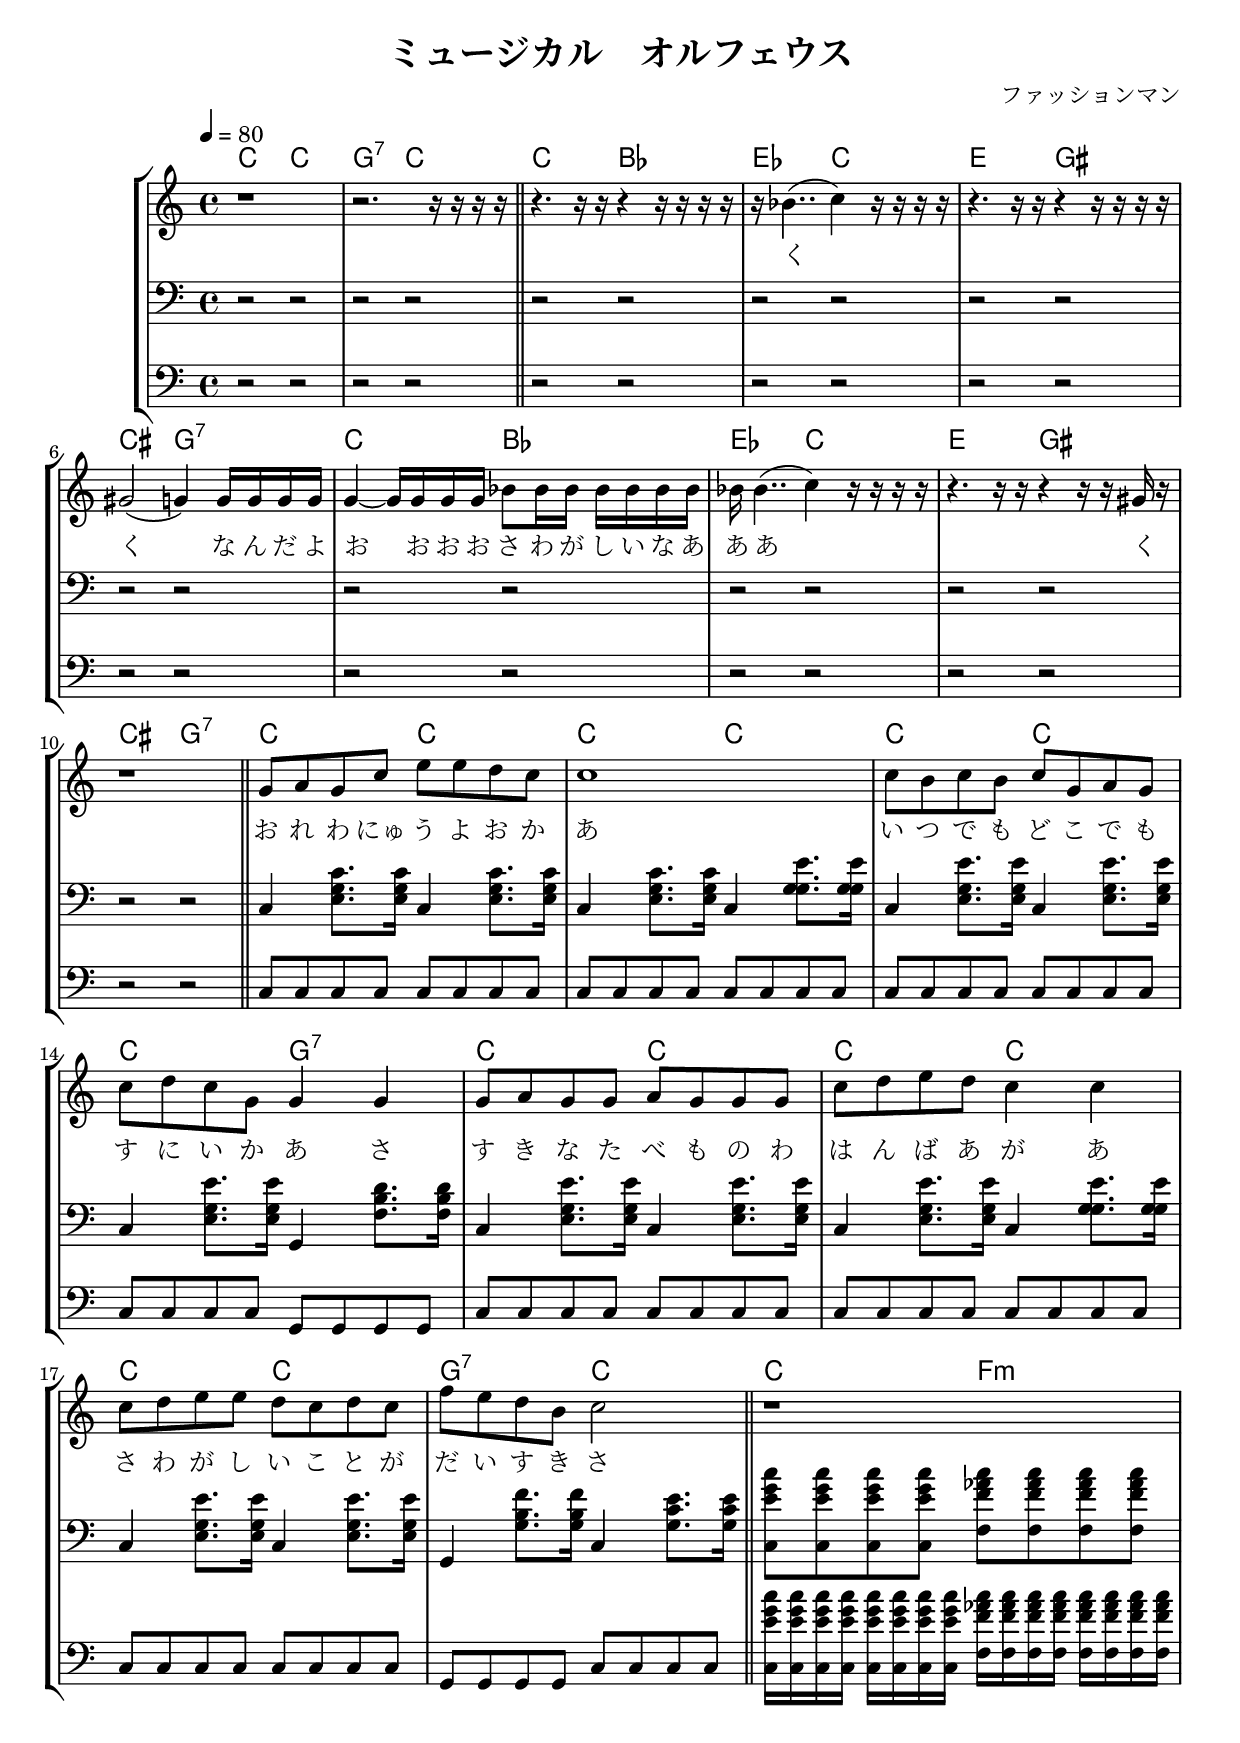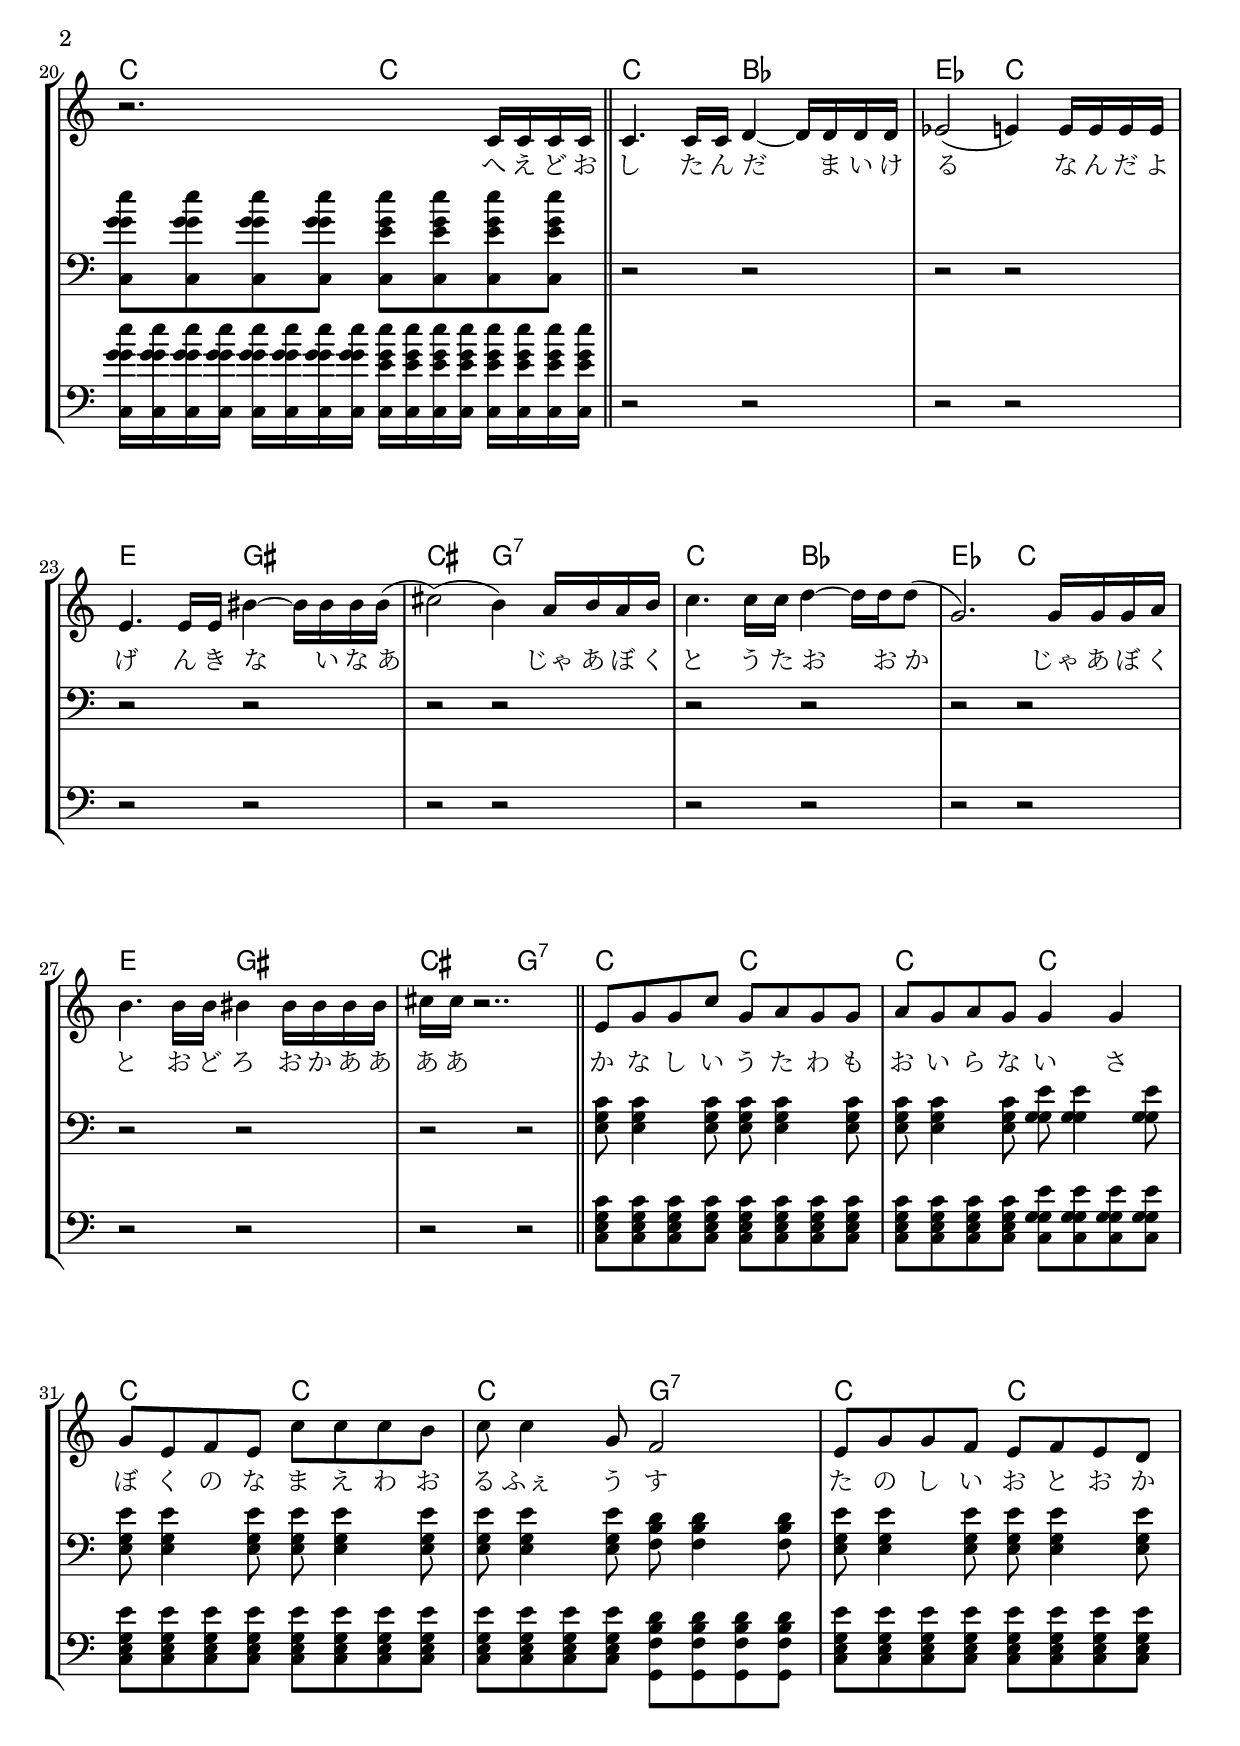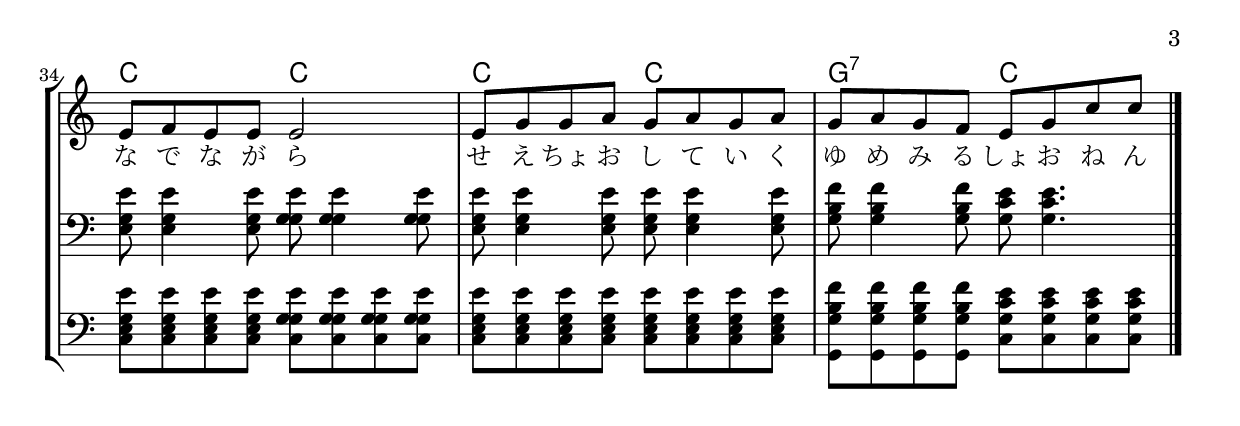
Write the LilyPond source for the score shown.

\version "2.12.1"

\header {
	title = \markup {ミュージカル　オルフェウス}
	composer = \markup \center-column {ファッションマン}
}

harmony = \chordmode {
	c2 c g:7 c 

	c bes es c e gis cis g:7 c bes es c e gis cis g:7 

	c c c c c c c g:7 c c c c c c g:7 c 

	c f:m c c 

	c bes es c e gis cis g:7 c bes es c e gis cis g:7 

	c c c c c c c g:7 c c c c c c g:7 c 
}

melody = {
	\key c \major
	\tempo 4 = 80
	r1 | r2. 
	\set Staff.midiInstrument = #"fss0.42"
	r16  r16  r16  r16 
	r4.  r16  r16  r4~r16  r16  r16  r16 
	r16  bes'4..  (c''4)  r16  r16  r16  r16 
	r4.  r16  r16  r4~r16  r16  r16  r16 
	gis'2  (g'4)  g'16  g'16  g'16  g'16 
	g'4~g'16  g'16  g'16  g'16  bes'8  bes'16  bes'16  bes'16  bes'16  bes'16  bes'16 
	bes'16  bes'4..  (c''4)  r16  r16  r16  r16 
	r4.  r16  r16  r4~r16  r16  gis'16  r16
	r1 	\set Staff.midiInstrument = #"fss0.42"
	 g'8  a'8  g'8  c''8  e''8  e''8  d''8  c''8 
	c''1 
	c''8  b'8  c''8  b'8  c''8  g'8  a'8  g'8 
	c''8  d''8  c''8  g'8  g'4  g'4 
	g'8  a'8  g'8  g'8  a'8  g'8  g'8  g'8 
	c''8  d''8  e''8  d''8  c''4  c''4 
	c''8  d''8  e''8  e''8  d''8  c''8  d''8  c''8 
	f''8  e''8  d''8  b'8  c''2
	r1 | r2. 
	\set Staff.midiInstrument = #"fss0.42"
	c'16  c'16  c'16  c'16 
	c'4.  c'16  c'16  d'4~d'16  d'16  d'16  d'16 
	es'2  (e'4)  e'16  e'16  e'16  e'16 
	e'4.  e'16  e'16  bis'4~bis'16  bis'16  bis'16  bis'16 
	(cis''2)  (b'4)  a'16  b'16  a'16  b'16 
	c''4.  c''16  c''16  d''4~d''16  d''16  d''8 
	(g'2.)  g'16  g'16  g'16  a'16 
	b'4.  b'16  b'16  bis'4  bis'16  bis'16  bis'16  bis'16 
	cis''16  cis''16  	r2.. 	\set Staff.midiInstrument = #"fss0.42"
	 e'8  g'8  g'8  c''8  g'8  a'8  g'8  g'8 
	a'8  g'8  a'8  g'8  g'4  g'4 
	g'8  e'8  f'8  e'8  c''8  c''8  c''8  b'8 
	c''8  c''4  g'8  f'2 
	e'8  g'8  g'8  f'8  e'8  f'8  e'8  d'8 
	e'8  f'8  e'8  e'8  e'2 
	e'8  g'8  g'8  a'8  g'8  a'8  g'8  a'8 
	g'8  a'8  g'8  f'8  e'8  g'8  c''8  c''8
	\bar "|."
}

words = \lyricmode {
	
	く  く  な  ん  だ  よ  お  お  お  お  さ  わ  が  し  い  な  あ  あ  あ  く  
	お  れ  わ  にゅ  う  よ  お  か  あ  い  つ  で  も  ど  こ  で  も  す  に  い  か  あ  さ  す  き  な  た  べ  も  の  わ  は  ん  ば  あ  が  あ  さ  わ  が  し  い  こ  と  が  だ  い  す  き  さ  
	
	へ  え  ど  お  し  た  ん  だ  ま  い  け  る  な  ん  だ  よ  げ  ん  き  な  い  な  あ  じゃ  あ  ぼ  く  と  う  た  お  お  か  じゃ  あ  ぼ  く  と  お  ど  ろ  お  か  あ  あ  あ  あ  
	か  な  し  い  う  た  わ  も  お  い  ら  な  い  さ  ぼ  く  の  な  ま  え  わ  お  る  ふぇ  う  す  た  の  し  い  お  と  お  か  な  で  な  が  ら  せ  え  ちょ  お  し  て  い  く  ゆ  め  み  る  しょ  お  ね  ん  
}

tempochange = {
	\tempo 4 = 80
	r1 | r1 \bar "||"
	\tempo 4 = 80
	r1 | r1 | r1 | r1 | r1 | r1 | r1 | r1 \bar "||"
	\tempo 4 = 80
	r1 | r1 | r1 | r1 | r1 | r1 | r1 | r1 \bar "||"
	\tempo 4 = 80
	r1 | r1 \bar "||"
	\tempo 4 = 80
	r1 | r1 | r1 | r1 | r1 | r1 | r1 | r1 \bar "||"
	\tempo 4 = 80
	r1 | r1 | r1 | r1 | r1 | r1 | r1 | r1 \bar "|."
}

mainacc = {
	\clef bass
	\set Staff.midiInstrument = #"Bird Tweet"
	\key c \major
	\tempo 4 = 80
	r2
	r2
	r2
	r2
	\bar "||"

	\set Staff.midiInstrument = #"Telephone Ring"
	r2
	r2
	r2
	r2
	r2
	r2
	r2
	r2
	r2
	r2
	r2
	r2
	r2
	r2
	r2
	r2
	\bar "||"

	\set Staff.midiInstrument = #"Baritone Sax"
	c4 <e g c'>8. <e g c'>16
	c4 <e g c'>8. <e g c'>16
	c4 <e g c'>8. <e g c'>16
	c4 <g g e'>8. <g g e'>16
	c4 <e g e'>8. <e g e'>16
	c4 <e g e'>8. <e g e'>16
	c4 <e g e'>8. <e g e'>16
	g,4 <f b d'>8. <f b d'>16
	c4 <e g e'>8. <e g e'>16
	c4 <e g e'>8. <e g e'>16
	c4 <e g e'>8. <e g e'>16
	c4 <g g e'>8. <g g e'>16
	c4 <e g e'>8. <e g e'>16
	c4 <e g e'>8. <e g e'>16
	g,4 <g b f'>8. <g b f'>16
	c4 <g c' e'>8. <g c' e'>16
	\bar "||"

	\set Staff.midiInstrument = #"Harmonica"
	<c e' g' c''>8 <c e' g' c''>8 <c e' g' c''>8 <c e' g' c''>8
	<f f' as' c''>8 <f f' as' c''>8 <f f' as' c''>8 <f f' as' c''>8
	<c g' g' e''>8 <c g' g' e''>8 <c g' g' e''>8 <c g' g' e''>8
	<c e' g' e''>8 <c e' g' e''>8 <c e' g' e''>8 <c e' g' e''>8
	\bar "||"

	\set Staff.midiInstrument = #"Acoustic grand"
	r2
	r2
	r2
	r2
	r2
	r2
	r2
	r2
	r2
	r2
	r2
	r2
	r2
	r2
	r2
	r2
	\bar "||"

	\set Staff.midiInstrument = #"Harmonica"
	<e g c'>8 <e g c'>4 <e g c'>8
	<e g c'>8 <e g c'>4 <e g c'>8
	<e g c'>8 <e g c'>4 <e g c'>8
	<g g e'>8 <g g e'>4 <g g e'>8
	<e g e'>8 <e g e'>4 <e g e'>8
	<e g e'>8 <e g e'>4 <e g e'>8
	<e g e'>8 <e g e'>4 <e g e'>8
	<f b d'>8 <f b d'>4 <f b d'>8
	<e g e'>8 <e g e'>4 <e g e'>8
	<e g e'>8 <e g e'>4 <e g e'>8
	<e g e'>8 <e g e'>4 <e g e'>8
	<g g e'>8 <g g e'>4 <g g e'>8
	<e g e'>8 <e g e'>4 <e g e'>8
	<e g e'>8 <e g e'>4 <e g e'>8
	<g b f'>8 <g b f'>4 <g b f'>8
	<g c' e'>8 <g c' e'>4.
	\bar "|."
}

subacc = {
	\clef bass
	\set Staff.midiInstrument = #"Bird Tweet"
	\key c \major
	\tempo 4 = 80
	r2
	r2
	r2
	r2
	\bar "||"

	\set Staff.midiInstrument = #"Acoustic grand"
	r2
	r2
	r2
	r2
	r2
	r2
	r2
	r2
	r2
	r2
	r2
	r2
	r2
	r2
	r2
	r2
	\bar "||"

	\set Staff.midiInstrument = #"Acoustic Guitar (steel)"
	c8 c8 c8 c8
	c8 c8 c8 c8
	c8 c8 c8 c8
	c8 c8 c8 c8
	c8 c8 c8 c8
	c8 c8 c8 c8
	c8 c8 c8 c8
	g,8 g,8 g,8 g,8
	c8 c8 c8 c8
	c8 c8 c8 c8
	c8 c8 c8 c8
	c8 c8 c8 c8
	c8 c8 c8 c8
	c8 c8 c8 c8
	g,8 g,8 g,8 g,8
	c8 c8 c8 c8
	\bar "||"

	\set Staff.midiInstrument = #"Soprano Sax"
	 <c e' g' c''>16 <c e' g' c''>16 <c e' g' c''>16 <c e' g' c''>16 <c e' g' c''>16 <c e' g' c''>16 <c e' g' c''>16 <c e' g' c''>16
	 <f f' as' c''>16 <f f' as' c''>16 <f f' as' c''>16 <f f' as' c''>16 <f f' as' c''>16 <f f' as' c''>16 <f f' as' c''>16 <f f' as' c''>16
	 <c g' g' e''>16 <c g' g' e''>16 <c g' g' e''>16 <c g' g' e''>16 <c g' g' e''>16 <c g' g' e''>16 <c g' g' e''>16 <c g' g' e''>16
	 <c e' g' e''>16 <c e' g' e''>16 <c e' g' e''>16 <c e' g' e''>16 <c e' g' e''>16 <c e' g' e''>16 <c e' g' e''>16 <c e' g' e''>16
	\bar "||"

	\set Staff.midiInstrument = #"Acoustic grand"
	r2
	r2
	r2
	r2
	r2
	r2
	r2
	r2
	r2
	r2
	r2
	r2
	r2
	r2
	r2
	r2
	\bar "||"

	\set Staff.midiInstrument = #"Acoustic Guitar (nylon)"
	<c e g c'>8 <c e g c'>8 <c e g c'>8 <c e g c'>8
	<c e g c'>8 <c e g c'>8 <c e g c'>8 <c e g c'>8
	<c e g c'>8 <c e g c'>8 <c e g c'>8 <c e g c'>8
	<c g g e'>8 <c g g e'>8 <c g g e'>8 <c g g e'>8
	<c e g e'>8 <c e g e'>8 <c e g e'>8 <c e g e'>8
	<c e g e'>8 <c e g e'>8 <c e g e'>8 <c e g e'>8
	<c e g e'>8 <c e g e'>8 <c e g e'>8 <c e g e'>8
	<g, f b d'>8 <g, f b d'>8 <g, f b d'>8 <g, f b d'>8
	<c e g e'>8 <c e g e'>8 <c e g e'>8 <c e g e'>8
	<c e g e'>8 <c e g e'>8 <c e g e'>8 <c e g e'>8
	<c e g e'>8 <c e g e'>8 <c e g e'>8 <c e g e'>8
	<c g g e'>8 <c g g e'>8 <c g g e'>8 <c g g e'>8
	<c e g e'>8 <c e g e'>8 <c e g e'>8 <c e g e'>8
	<c e g e'>8 <c e g e'>8 <c e g e'>8 <c e g e'>8
	<g, g b f'>8 <g, g b f'>8 <g, g b f'>8 <g, g b f'>8
	<c g c' e'>8 <c g c' e'>8 <c g c' e'>8 <c g c' e'>8
	\bar "|."
}

percA = {
	\drummode {
	r1 |r1 \bar "||"
	r1 |r1 |r1 |r1 |r1 |r1 |r1 |r1 \bar "||"
	bd2 r8 bd4 bd8  |bd4. bd8 bd2  |bd2 r8 bd4 bd8  |bd4. bd8 bd2  |bd2 r8 bd4 bd8  |bd4. bd8 bd2  |bd2 r8 bd4 bd8  |bd4. bd8 bd2  \bar "||"
	hh8 hh8 hh8 hh8 hh8 hh8 hh8 hh8  |hh8 hh8 hh8 hh8 hh8 hh8 hh4  \bar "||"
	r1 |r1 |r1 |r1 |r1 |r1 |r1 |r1 \bar "||"
	\times 16/12{ cymr8. cymr8 cymr16 cymr8. cymr8 cymr16 } |\times 16/12{ r8. cymr8 cymr16 cymr8. cymr8 cymr16 } |\times 16/12{ cymr8. cymr8 cymr16 cymr8. cymr8 cymr16 } |\times 16/12{ r8. cymr8 cymr16 cymr8. cymr8 cymr16 } |\times 16/12{ cymr8. cymr8 cymr16 cymr8. cymr8 cymr16 } |\times 16/12{ r8. cymr8 cymr16 cymr8. cymr8 cymr16 } |\times 16/12{ cymr8. cymr8 cymr16 cymr8. cymr8 cymr16 } |\times 16/12{ cymr8. cymr8 cymr4. r16 } \bar "|."
	}
}

percB = {
	\drummode {
	r1 |r1 \bar "||"
	r1 |r1 |r1 |r1 |r1 |r1 |r1 |r1 \bar "||"
	r4. ss4. ss4  |r4 ss4. ss4.  |r4. ss4. ss4  |r4 ss4. ss4.  |r4. ss4. ss4  |r4 ss4. ss4.  |r4. ss4. ss4  |r4 ss4. ss4.  \bar "||"
	bd4. bd8 bd4. bd8  |bd4. bd8 bd2  \bar "||"
	r1 |r1 |r1 |r1 |r1 |r1 |r1 |r1 \bar "||"
	\times 16/12{ r2 r8 hhp8 } |\times 16/12{ r2. } |\times 16/12{ r2 r8 hhp8 } |\times 16/12{ hhp2. } |\times 16/12{ r2 r8 hhp8 } |\times 16/12{ r2. } |\times 16/12{ r2 r8 hhp8 } |\times 16/12{ hhp2. } \bar "|."
	}
}

percC = {
	\drummode {
	r1 |r1 \bar "||"
	r1 |r1 |r1 |r1 |r1 |r1 |r1 |r1 \bar "||"
	cymr8 cymr8 cymr8 cymr8 cymr8 cymr8 cymr8 cymr8  |cymr8 cymr8 cymr8 cymr8 cymr8 cymr8 cymr8 cymr8  |cymr8 cymr8 cymr8 cymr8 cymr8 cymr8 cymr8 cymr8  |cymr8 cymr8 cymr8 cymr8 cymr4. cymr8  |cymr8 cymr8 cymr8 cymr8 cymr8 cymr8 cymr8 cymr8  |cymr8 cymr8 cymr8 cymr8 cymr8 cymr8 cymr8 cymr8  |cymr8 cymr8 cymr8 cymr8 cymr8 cymr8 cymr8 cymr8  |cymr8 cymr8 cymr8 cymr8 cymr4. cymr8  \bar "||"
	r8 ss4 ss8 ss4. ss8  |r8 ss4 ss8 ss2  \bar "||"
	r1 |r1 |r1 |r1 |r1 |r1 |r1 |r1 \bar "||"
	\times 16/12{ bd4. bd4 r16 bd16 } |\times 16/12{ bd4. bd4. } |\times 16/12{ bd4. bd4 r16 bd16 } |\times 16/12{ bd4. bd4 r16 bd16 } |\times 16/12{ bd4. bd4 r16 bd16 } |\times 16/12{ bd4. bd4. } |\times 16/12{ bd4. bd4 r16 bd16 } |\times 16/12{ bd4 r16 bd16 bd4. } \bar "|."
	}
}

percD = {
	\drummode {
	r1 |r1 \bar "||"
	r1 |r1 |r1 |r1 |r1 |r1 |r1 |r1 \bar "||"
	r1 |r1 |r1 |r2. toml4  |r1 |r1 |r1 |r2. toml4  \bar "||"
	r8 hhp2 r8 hhp4  |r8 hhp2 r8 hhp4  \bar "||"
	r1 |r1 |r1 |r1 |r1 |r1 |r1 |r1 \bar "||"
	\times 16/12{ r2. } |\times 16/12{ rb2. } |\times 16/12{ r2. } |\times 16/12{ rb2. } |\times 16/12{ r2. } |\times 16/12{ rb2. } |\times 16/12{ r2. } |\times 16/12{ rb2. } \bar "|."
	}
}

percE = {
	\drummode {
	r1 |r1 \bar "||"
	r1 |r1 |r1 |r1 |r1 |r1 |r1 |r1 \bar "||"
	r1 |r1 |r1 |r2 r8 tommh4.  |r1 |r1 |r1 |r2 r8 tommh4.  \bar "||"
	r1  |r2 r8 cymr8 cymr4  \bar "||"
	r1 |r1 |r1 |r1 |r1 |r1 |r1 |r1 \bar "||"
	r1 |r1 |r1 |r1 |r1 |r1 |r1 |\times 16/12{ r4. sn8 sn4 } \bar "|."
	}
}

percF = {
	\drummode {
	r1 | r1 \bar "||"
	r1 | r1 | r1 | r1 | r1 | r1 | r1 | r1 \bar "||"
	r1 | r1 | r1 | r1 | r1 | r1 | r1 | r1 \bar "||"
	r1 | r1 \bar "||"
	r1 | r1 | r1 | r1 | r1 | r1 | r1 | r1 \bar "||"
	r1 |r1 |r1 |r1 |r1 |r1 |r1 |\times 16/12{ r2 r16 tommh16 tommh8 } \bar "|."
	}
}

percG = {
	\drummode {
	r1 | r1 \bar "||"
	r1 | r1 | r1 | r1 | r1 | r1 | r1 | r1 \bar "||"
	r1 | r1 | r1 | r1 | r1 | r1 | r1 | r1 \bar "||"
	r1 | r1 \bar "||"
	r1 | r1 | r1 | r1 | r1 | r1 | r1 | r1 \bar "||"
	r1 |r1 |r1 |r1 |r1 |r1 |r1 |\times 16/12{ r2 r8. toml16 } \bar "|."
	}
}

\score {
	<<
		\new StaffGroup <<
			\new ChordNames {\harmony}
			\new Voice = "melody" {\melody}
			\new Lyrics \lyricsto "melody" \words
			\new Staff = "mainacc" {\mainacc}
			\new Staff = "subacc" {\subacc}
		>>
	>>
	\layout { }
}
